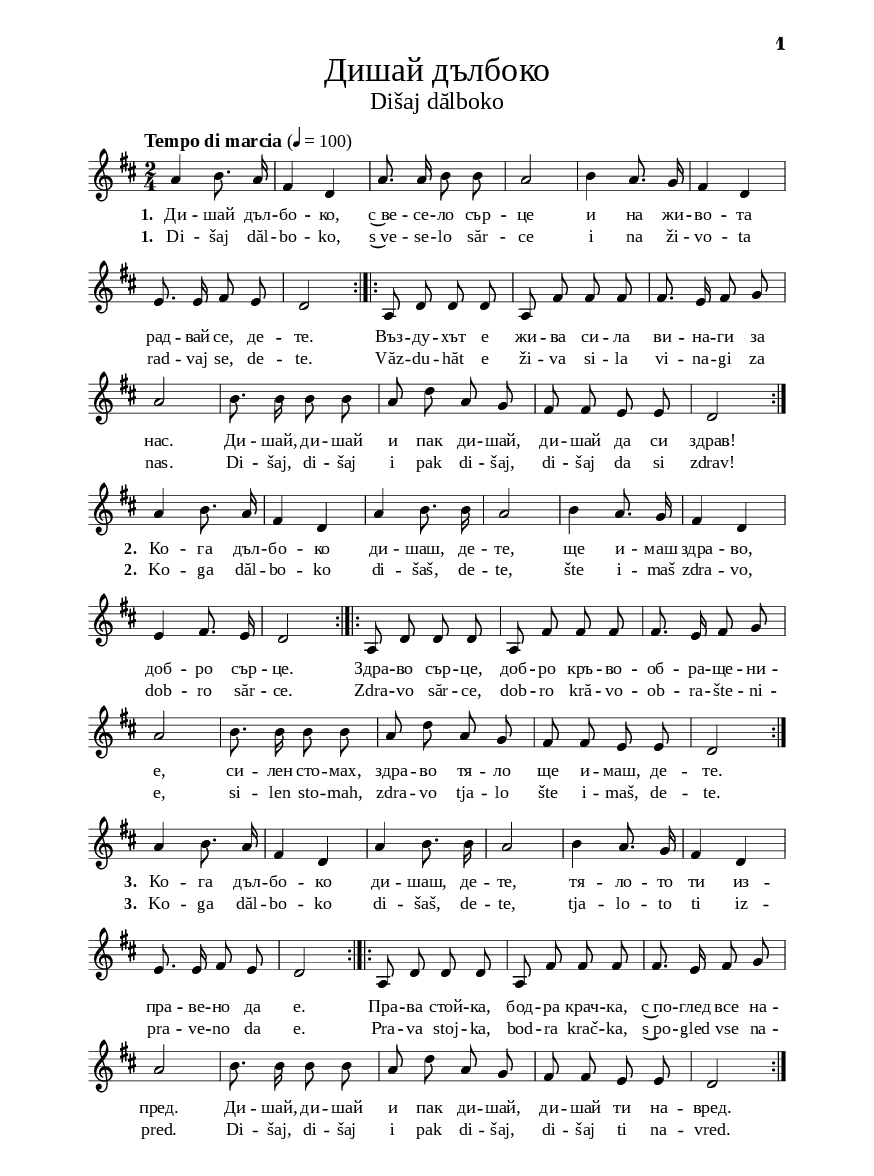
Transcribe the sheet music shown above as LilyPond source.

\version "2.24.4"

\include "include/globals.ily"

"rightBraces063" = \markup {
  \column {
    % repeat braces
    \translate #'(0 . -0.7 )
    \right-brace #20

    \translate #'(0 . -6.5 )
    \right-brace #38

    \translate #'(0 . -6.0 )
    \right-brace #20

    \translate #'(0 . -6.5 )
    \right-brace #38
  }
  \column {
    % repeat numbers
    \translate #'(0 . -1.2 )
    2

    \translate #'(0 . -7.0 )
    2

    \translate #'(0 . -11.9 )
    2

    \translate #'(0 . -9.0 )
    2
  }
}

\bookpart {
  \label #'ref063
  \tocItem \markup "Дишай дълбоко – Dišaj dălboko"
  \include "include/bookpart-paper.ily"
  \score {
    \include "include/score-layout.ily"

    \new Voice = "mainVoice" \absolute  {
      \clef treble
      \key d \major
      \time 2/4
      \tempoFunc "Tempo di marcia" 4 "100"
      \autoBeamOff

      a'4 b'8. a'16 | fis'4 d' | a'8. a'16 b'8 b' | a'2 b'4 a'8. g'16 | fis'4 d' | \break
      e'8. e'16 fis'8 e' | d'2 \bar ":|.|:" |
      a8 d' d' d' | a8 fis' fis' fis' | fis'8. e'16 fis'8 g' | \break  a'2 |
      b'8. b'16 b'8 b' | a'8 d'' a' g' |  fis'8 fis'8 e'8 e'8|  d'2 \bar ":|." \break |

      a'4 b'8. a'16 | fis'4 d' | a'4 b'8. b'16 | a'2 b'4 a'8. g'16 | fis'4 d' | \break
      e'4 fis'8. e'16 | d'2 \bar ":|.|:" |
      a8 d' d' d' | a8 fis' fis' fis' | fis'8. e'16 fis'8 g' | \break  a'2 |
      b'8. b'16 b'8 b' | a'8 d'' a' g' |  fis'8 fis'8 e'8 e'8|  d'2 \bar ":|." \break |

      a'4 b'8. a'16 | fis'4 d' | a'4 b'8. b'16 | a'2 b'4 a'8. g'16 | fis'4 d' | \break
      e'8. e'16 fis'8 e'| d'2 \bar ":|.|:" |
      a8 d' d' d' | a8 fis' fis' fis' | fis'8. e'16 fis'8 g' | \break  a'2 |
      b'8. b'16 b'8 b' | a'8 d'' a' g' |  fis'8 fis'8 e'8 e'8|  d'2 \bar ":|." \break |

    }

    \addlyrics {
      \set stanza = "1. " Ди -- шай дъл -- бо -- ко, с~ве -- се -- ло сър -- це
      и на жи -- во -- та рад -- вай се, де -- те.
      Въз -- ду -- хът е жи -- ва си -- ла ви -- на -- ги за нас.
      Ди -- шай, ди -- шай и пак ди -- шай, ди -- шай да си здрав!

      \set stanza = "2. " Ко -- га дъл -- бо -- ко ди -- шаш, де -- те,

      ще и -- маш здра -- во, доб -- ро сър -- це.

      Здра -- во сър -- це,

      доб -- ро кръ -- во -- об -- ра -- ще -- ни -- е,

      си -- лен сто -- мах, здра -- во тя -- ло

      ще и -- маш, де -- те.


      \set stanza = "3. " Ко -- га дъл  -- бо -- ко ди -- шаш, де -- те,

      тя -- ло -- то ти из -- пра -- ве -- но да е.

      Пра -- ва стой -- ка, бод -- ра крач -- ка,

      с~по -- глед все на -- пред.

      Ди -- шай, ди -- шай и пак ди -- шай,

      ди -- шай ти на -- вред.
    }


    \addlyrics {
      \set stanza = "1. " Di -- šaj dăl -- bo -- ko, s~ve -- se -- lo săr -- ce
      i na ži -- vo -- ta rad -- vaj se, de -- te.
      Văz -- du -- hăt e ži -- va si -- la vi -- na -- gi za nas.
      Di -- šaj, di -- šaj i pak di -- šaj, di -- šaj da si zdrav!

      \set stanza = "2. " Ko -- ga dăl -- bo -- ko di -- šaš, de -- te,

      šte i -- maš zdra -- vo, dob -- ro săr -- ce.

      Zdra -- vo săr -- ce,

      dob -- ro kră -- vo -- ob -- ra -- šte -- ni -- e,

      si -- len sto -- mah, zdra -- vo tja -- lo

      šte i -- maš, de -- te.


      \set stanza = "3. " Ko -- ga dăl  -- bo -- ko di -- šaš, de -- te,

      tja -- lo -- to ti iz -- pra -- ve -- no da e.

      Pra -- va stoj -- ka, bod -- ra krač -- ka,

      s~po -- gled vse na -- pred.

      Di -- šaj, di -- šaj i pak di -- šaj,

      di -- šaj ti na -- vred.
    }


    \header {
      title = \titleFunc "Дишай дълбоко" "Dišaj dălboko"
    }

    \midi{}

  } % score

  % include foreign translation(s) of the song
  \version "2.24.4"

\markup \fill-line { \fontsize #deTitleFontSize "Atme tief" }
\markup \null
\markup \null
\markup \abs-fontsize #11 \override #`(baseline-skip . ,bgCoupletBaselineSkip) {
  \fill-line {
    \hspace #0.1
    \column {
      \line {
        \bold "1."
        \column {
          "Atme tief mit fröhlichem Herzen,"
          "und erfreue dich, Kind, am Leben."
          "Die Luft ist für uns immer eine lebendige Kraft,"
          "atme, atme und atme wieder,"
          "atme, auf dass du gesund bleibst!"
        }
      }
      \vspace #0.5
      \line {
        \bold "2."
        \column {
          "Wenn du, Kind, tief atmest,"
          " wirst du ein gesundes, gutes Herz haben."
          "Ein gesundes Herz, einen guten Kreislauf,"
          "einen starken Magen, einen starken Körper"
          "wirst du, Kind, haben."
        }
      }
      \vspace #0.5
      \line {
        \bold "3."
        \column {
          "Wenn du, Kind, tief atmest,"
          "soll dein Körper aufgerichtet sein!"
          "Aufrechte Haltung, ein munterer Schritt,"
          "mit dem Blick immer vorwärts."
          "Atme, atme und atme wieder,"
          "atme du überall."
        }
      }
    }\hspace #0.1
  }
}


} % bookpart
